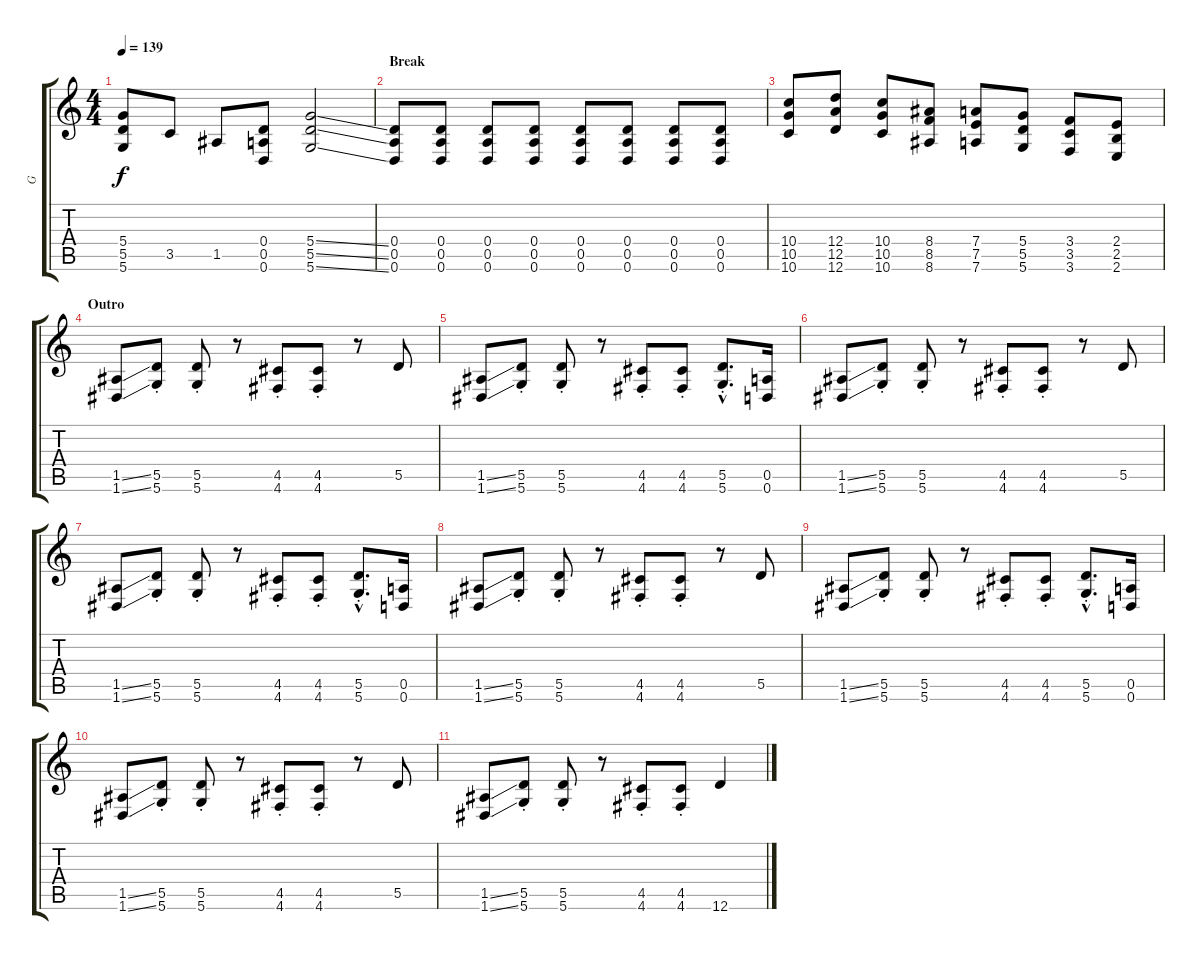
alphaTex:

\track ("G" "G") {instrument distortionguitar}
\staff {score tabs}
\tuning (E4 B3 G3 D3 A2 D2) {hide}
\ts (4 4)
\tempo 139
\clef g2
\ks c
(5.4 5.5 5.6).8{dy f} 3.5.8 1.5.8 (0.4 0.5 0.6).8 (5.4{ss} 5.5{ss} 5.6{ss}).2 |
\section ("" "Break")
(0.4 0.5 0.6).8{balance 0} (0.4 0.5 0.6).8 (0.4 0.5 0.6).8 (0.4 0.5 0.6).8 (0.4 0.5 0.6).8 (0.4 0.5 0.6).8 (0.4 0.5 0.6).8 (0.4 0.5 0.6).8 |
(10.4 10.5 10.6).8 (12.4 12.5 12.6).8 (10.4 10.5 10.6).8 (8.4 8.5 8.6).8 (7.4 7.5 7.6).8 (5.4 5.5 5.6).8 (3.4 3.5 3.6).8 (2.4 2.5 2.6).8 |
\section ("" "Outro")
(1.5{ss} 1.6{ss}).8{balance 8} (5.5{st} 5.6{st}).8 (5.5{st} 5.6{st}).8 r.8 (4.5{st} 4.6{st}).8 (4.5{st} 4.6{st}).8 r.8 5.5.8 |
(1.5{ss} 1.6{ss}).8 (5.5{st} 5.6{st}).8 (5.5{st} 5.6{st}).8 r.8 (4.5{st} 4.6{st}).8 (4.5{st} 4.6{st}).8 (5.5{hac st} 5.6{hac st}).8{d} (0.5 0.6).16 |
(1.5{ss} 1.6{ss}).8 (5.5{st} 5.6{st}).8 (5.5{st} 5.6{st}).8 r.8 (4.5{st} 4.6{st}).8 (4.5{st} 4.6{st}).8 r.8 5.5.8 |
(1.5{ss} 1.6{ss}).8 (5.5{st} 5.6{st}).8 (5.5{st} 5.6{st}).8 r.8 (4.5{st} 4.6{st}).8 (4.5{st} 4.6{st}).8 (5.5{hac st} 5.6{hac st}).8{d} (0.5 0.6).16 |
(1.5{ss} 1.6{ss}).8{volume 0} (5.5{st} 5.6{st}).8 (5.5{st} 5.6{st}).8 r.8 (4.5{st} 4.6{st}).8 (4.5{st} 4.6{st}).8 r.8 5.5.8 |
(1.5{ss} 1.6{ss}).8 (5.5{st} 5.6{st}).8 (5.5{st} 5.6{st}).8 r.8 (4.5{st} 4.6{st}).8 (4.5{st} 4.6{st}).8 (5.5{hac st} 5.6{hac st}).8{d} (0.5 0.6).16 |
(1.5{ss} 1.6{ss}).8 (5.5{st} 5.6{st}).8 (5.5{st} 5.6{st}).8 r.8 (4.5{st} 4.6{st}).8 (4.5{st} 4.6{st}).8 r.8 5.5.8 |
(1.5{ss} 1.6{ss}).8 (5.5{st} 5.6{st}).8 (5.5{st} 5.6{st}).8 r.8 (4.5{st} 4.6{st}).8 (4.5{st} 4.6{st}).8 12.6.4
